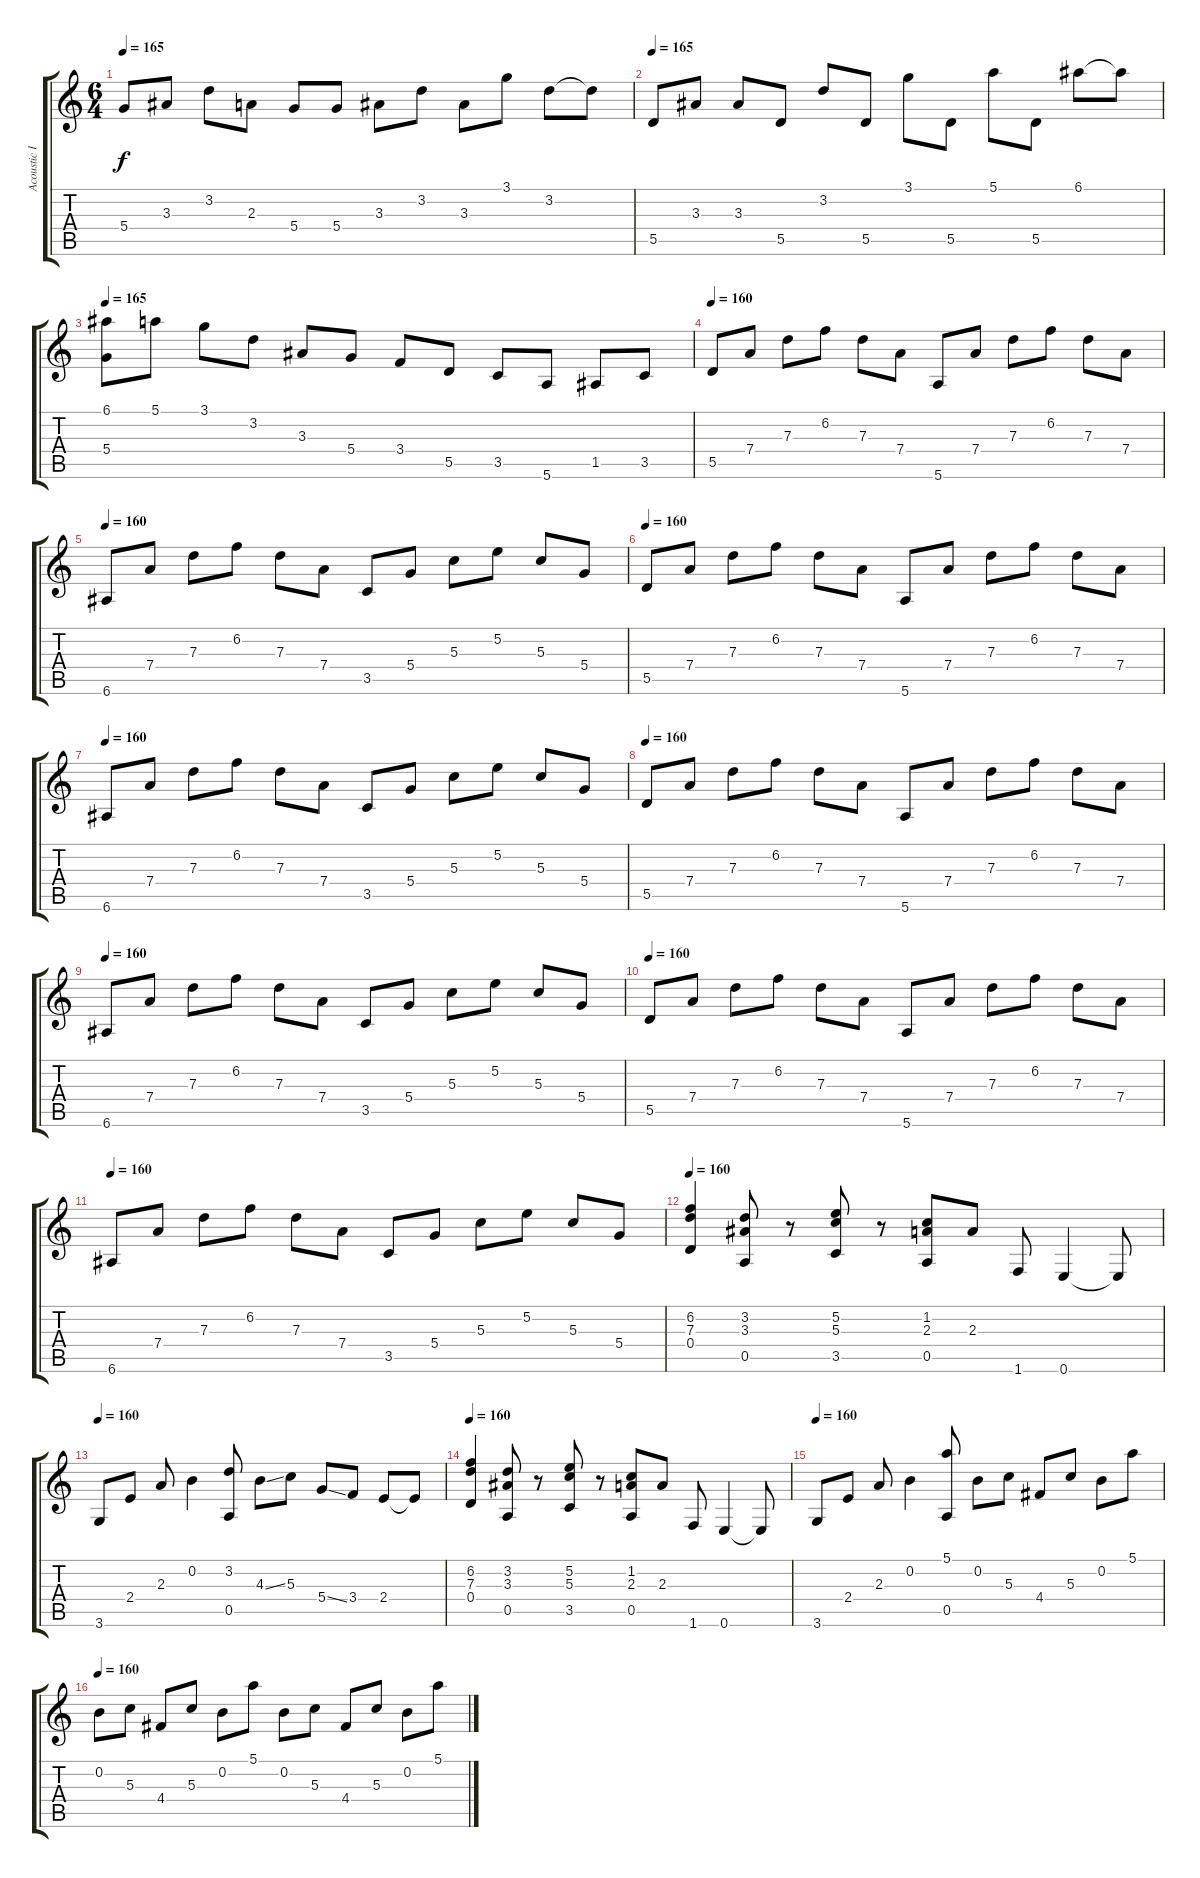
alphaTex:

\track ("Acoustic I" "Acoustic I") {instrument acousticguitarsteel}
\staff {score tabs}
\tuning (E4 B3 G3 D3 A2 E2) {hide}
\ts (6 4)
\tempo 165
\clef g2
\ks c
5.4.8{dy f} 3.3.8 3.2.8 2.3.8 5.4.8 5.4.8 3.3.8 3.2.8 3.3.8 3.1.8 3.2.8 3.2{t}.8 |
\tempo 165
5.5.8 3.3.8 3.3.8 5.5.8 3.2.8 5.5.8 3.1.8 5.5.8 5.1.8 5.5.8 6.1.8 6.1{t}.8 |
\tempo 165
(6.1 5.4).8 5.1.8 3.1.8 3.2.8 3.3.8 5.4.8 3.4.8 5.5.8 3.5.8 5.6.8 1.5.8 3.5.8 |
\tempo 160
5.5.8 7.4.8 7.3.8 6.2.8 7.3.8 7.4.8 5.6.8 7.4.8 7.3.8 6.2.8 7.3.8 7.4.8 |
\tempo 160
6.6.8 7.4.8 7.3.8 6.2.8 7.3.8 7.4.8 3.5.8 5.4.8 5.3.8 5.2.8 5.3.8 5.4.8 |
\tempo 160
5.5.8 7.4.8 7.3.8 6.2.8 7.3.8 7.4.8 5.6.8 7.4.8 7.3.8 6.2.8 7.3.8 7.4.8 |
\tempo 160
6.6.8 7.4.8 7.3.8 6.2.8 7.3.8 7.4.8 3.5.8 5.4.8 5.3.8 5.2.8 5.3.8 5.4.8 |
\tempo 160
5.5.8 7.4.8 7.3.8 6.2.8 7.3.8 7.4.8 5.6.8 7.4.8 7.3.8 6.2.8 7.3.8 7.4.8 |
\tempo 160
6.6.8 7.4.8 7.3.8 6.2.8 7.3.8 7.4.8 3.5.8 5.4.8 5.3.8 5.2.8 5.3.8 5.4.8 |
\tempo 160
5.5.8 7.4.8 7.3.8 6.2.8 7.3.8 7.4.8 5.6.8 7.4.8 7.3.8 6.2.8 7.3.8 7.4.8 |
\tempo 160
6.6.8 7.4.8 7.3.8 6.2.8 7.3.8 7.4.8 3.5.8 5.4.8 5.3.8 5.2.8 5.3.8 5.4.8 |
\tempo 160
(6.2 7.3 0.4).4 (3.2 3.3 0.5).8 r.8 (5.2 5.3 3.5).8 r.8 (1.2 2.3 0.5).8 2.3.8 1.6.8 0.6.4 0.6{t}.8 |
\tempo 160
3.6.8 2.4.8 2.3.8 0.2.4 (3.2 0.5).8 4.3{ss}.8 5.3.8 5.4{ss}.8 3.4.8 2.4.8 2.4{t}.8 |
\tempo 160
(6.2 7.3 0.4).4 (3.2 3.3 0.5).8 r.8 (5.2 5.3 3.5).8 r.8 (1.2 2.3 0.5).8 2.3.8 1.6.8 0.6.4 0.6{t}.8 |
\tempo 160
3.6.8 2.4.8 2.3.8 0.2.4 (5.1 0.5).8 0.2.8 5.3.8 4.4.8 5.3.8 0.2.8 5.1.8 |
\tempo 160
0.2.8 5.3.8 4.4.8 5.3.8 0.2.8 5.1.8 0.2.8 5.3.8 4.4.8 5.3.8 0.2.8 5.1.8
